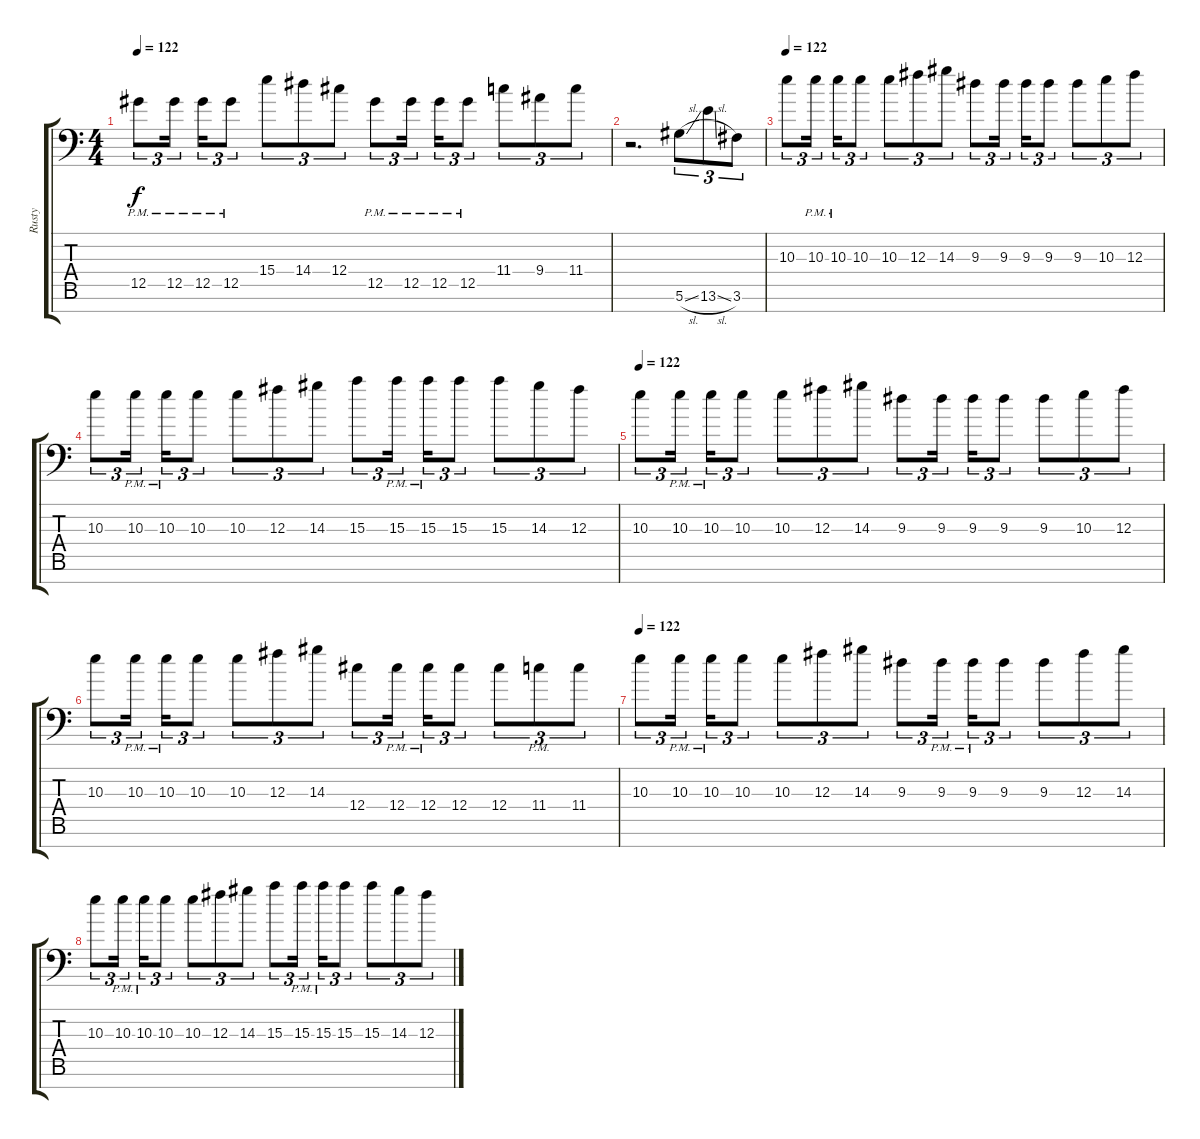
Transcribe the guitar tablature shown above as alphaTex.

\track ("Rusty" "Rusty") {instrument distortionguitar}
\staff {score tabs}
\tuning (Eb4 Bb3 Gb3 Db3 Ab2 Eb2 Bb1) {hide}
\ts (4 4)
\tempo 122
\clef f4
\ks c
12.5{pm}.8{tu (3 2) dy f volume 12} 12.5{pm}.16{tu (3 2)} 12.5{pm}.16{tu (3 2)} 12.5{pm}.8{tu (3 2)} 15.4.8{tu (3 2)} 14.4.8{tu (3 2)} 12.4.8{tu (3 2)} 12.5{pm}.8{tu (3 2)} 12.5{pm}.16{tu (3 2)} 12.5{pm}.16{tu (3 2)} 12.5{pm}.8{tu (3 2)} 11.4.8{tu (3 2)} 9.4.8{tu (3 2)} 11.4.8{tu (3 2)} |
r.2{d} 5.6{sl}.8{tu (3 2) volume 15} 13.6{sl}.8{tu (3 2)} 3.6.8{tu (3 2)} |
\tempo 122
10.3.8{tu (3 2)} 10.3{pm}.16{tu (3 2)} 10.3{pm}.16{tu (3 2)} 10.3.8{tu (3 2)} 10.3.8{tu (3 2)} 12.3.8{tu (3 2)} 14.3.8{tu (3 2)} 9.3.8{tu (3 2)} 9.3.16{tu (3 2)} 9.3.16{tu (3 2)} 9.3.8{tu (3 2)} 9.3.8{tu (3 2)} 10.3.8{tu (3 2)} 12.3.8{tu (3 2)} |
10.3.8{tu (3 2)} 10.3{pm}.16{tu (3 2)} 10.3{pm}.16{tu (3 2)} 10.3.8{tu (3 2)} 10.3.8{tu (3 2)} 12.3.8{tu (3 2)} 14.3.8{tu (3 2)} 15.3.8{tu (3 2)} 15.3{pm}.16{tu (3 2)} 15.3{pm}.16{tu (3 2)} 15.3.8{tu (3 2)} 15.3.8{tu (3 2)} 14.3.8{tu (3 2)} 12.3.8{tu (3 2)} |
\tempo 122
10.3.8{tu (3 2)} 10.3{pm}.16{tu (3 2)} 10.3{pm}.16{tu (3 2)} 10.3.8{tu (3 2)} 10.3.8{tu (3 2)} 12.3.8{tu (3 2)} 14.3.8{tu (3 2)} 9.3.8{tu (3 2)} 9.3.16{tu (3 2)} 9.3.16{tu (3 2)} 9.3.8{tu (3 2)} 9.3.8{tu (3 2)} 10.3.8{tu (3 2)} 12.3.8{tu (3 2)} |
10.3.8{tu (3 2)} 10.3{pm}.16{tu (3 2)} 10.3{pm}.16{tu (3 2)} 10.3.8{tu (3 2)} 10.3.8{tu (3 2)} 12.3.8{tu (3 2)} 14.3.8{tu (3 2)} 12.4.8{tu (3 2)} 12.4{pm}.16{tu (3 2)} 12.4{pm}.16{tu (3 2)} 12.4.8{tu (3 2)} 12.4.8{tu (3 2)} 11.4{pm}.8{tu (3 2)} 11.4.8{tu (3 2)} |
\tempo 122
10.3.8{tu (3 2)} 10.3{pm}.16{tu (3 2)} 10.3{pm}.16{tu (3 2)} 10.3.8{tu (3 2)} 10.3.8{tu (3 2)} 12.3.8{tu (3 2)} 14.3.8{tu (3 2)} 9.3.8{tu (3 2)} 9.3{pm}.16{tu (3 2)} 9.3{pm}.16{tu (3 2)} 9.3.8{tu (3 2)} 9.3.8{tu (3 2)} 12.3.8{tu (3 2)} 14.3.8{tu (3 2)} |
10.3.8{tu (3 2)} 10.3{pm}.16{tu (3 2)} 10.3{pm}.16{tu (3 2)} 10.3.8{tu (3 2)} 10.3.8{tu (3 2)} 12.3.8{tu (3 2)} 14.3.8{tu (3 2)} 15.3.8{tu (3 2)} 15.3{pm}.16{tu (3 2)} 15.3{pm}.16{tu (3 2)} 15.3.8{tu (3 2)} 15.3.8{tu (3 2)} 14.3.8{tu (3 2)} 12.3.8{tu (3 2)}
